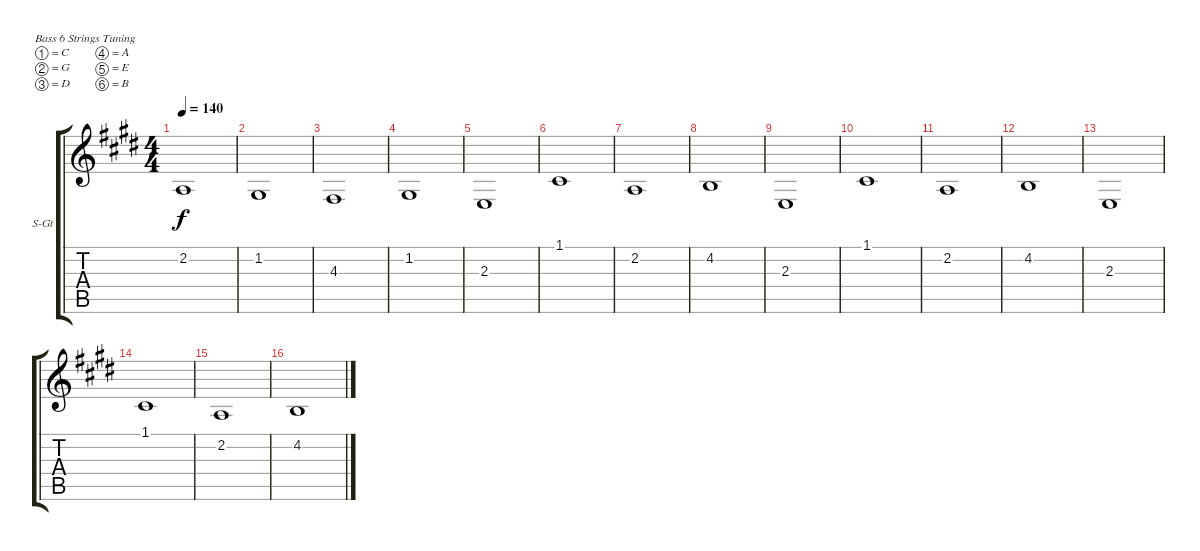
\bracketExtendMode groupsimilarinstruments
\firstSystemTrackNameOrientation horizontal
\otherSystemsTrackNameOrientation horizontal
\track ("Brass" "S-Gt") {instrument synthbrass1}
\staff {score tabs}
\tuning (C3 G2 D2 A1 E1 B0)
\displaytranspose 12
\ts (4 4)
\tempo 140
\clef g2
\ks e
2.2.1{dy f} |
1.2.1 |
4.3.1 |
1.2.1 |
2.3.1 |
1.1.1 |
2.2.1 |
4.2.1 |
2.3.1 |
1.1.1 |
2.2.1 |
4.2.1 |
2.3.1 |
1.1.1 |
2.2.1 |
4.2.1
